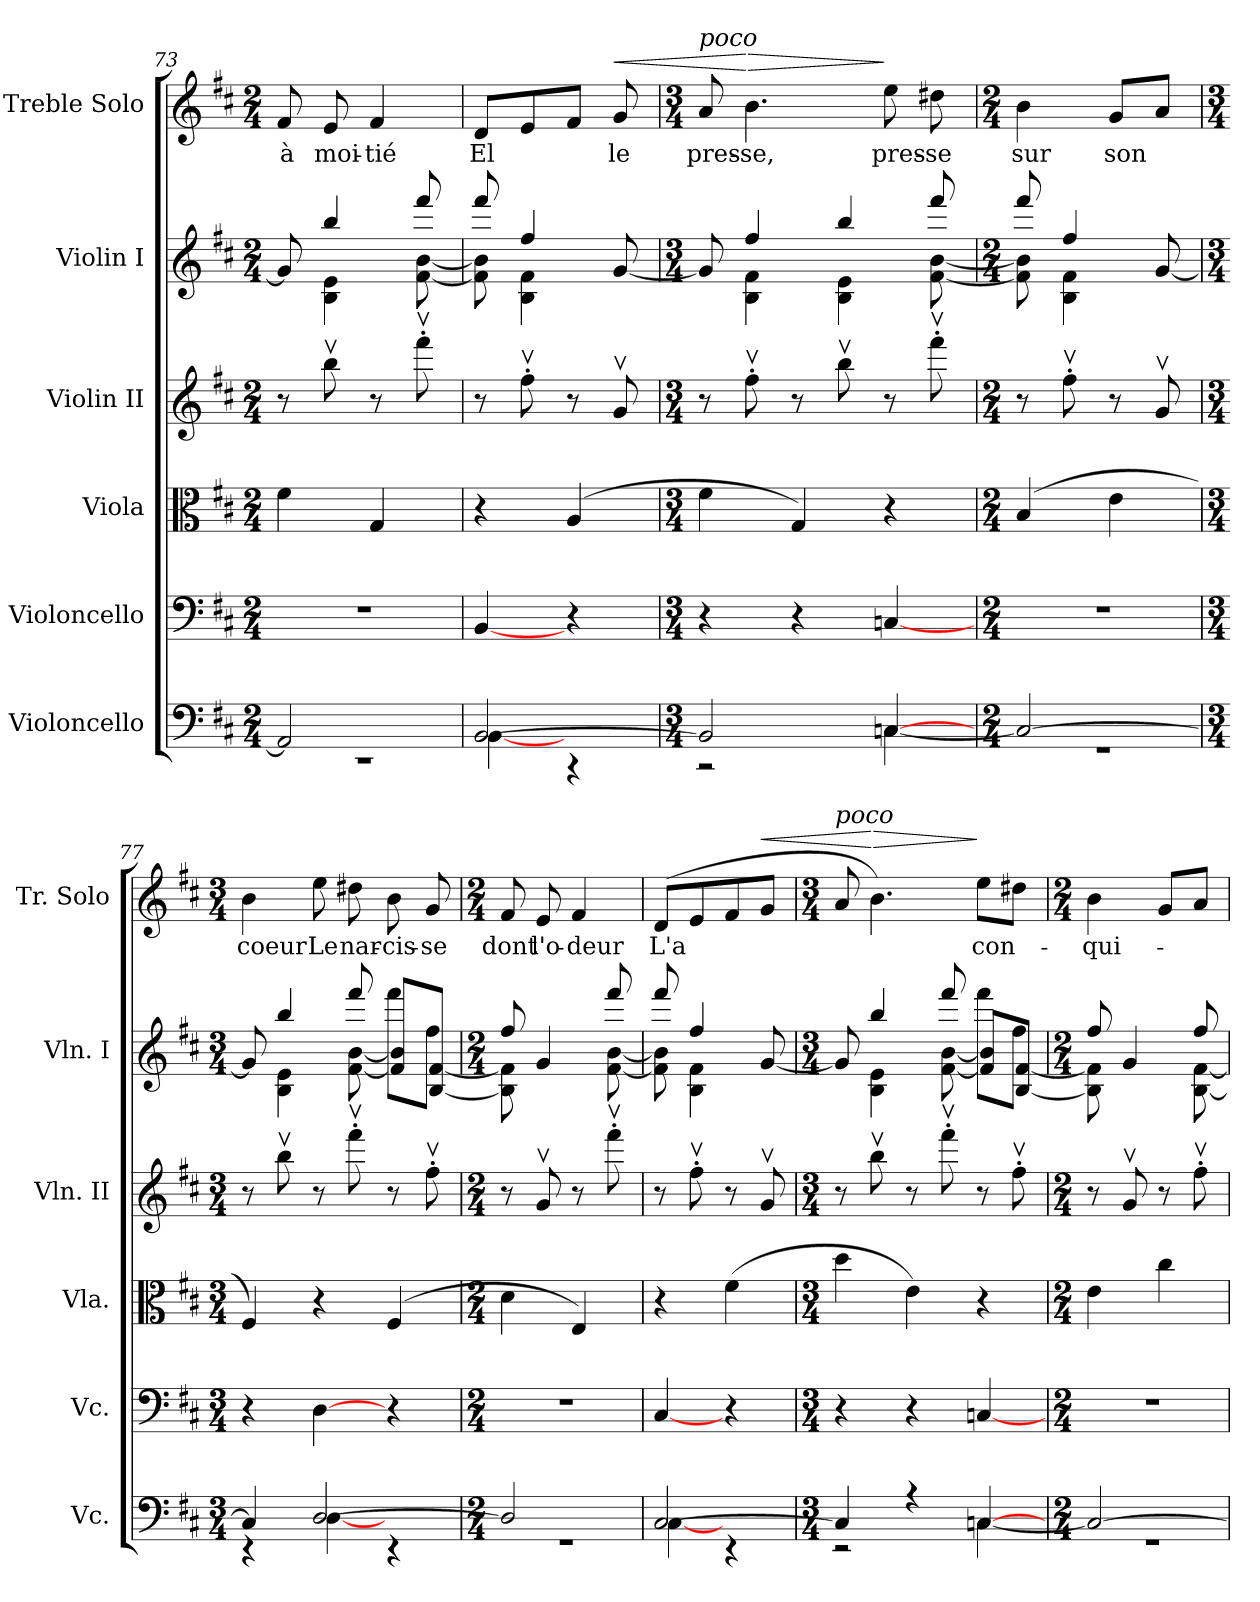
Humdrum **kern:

**kern	**kern	**kern	**kern	**kern	**kern	**text	**dynam
*part6	*part5	*part4	*part3	*part2	*part1	*part1	*part1
*staff6	*staff5	*staff4	*staff3	*staff2	*staff1	*staff1	*staff1
*I"Violoncello	*I"Violoncello	*I"Viola	*I"Violin II	*I"Violin I	*I"Treble Solo	*	*
*I'Vc.	*I'Vc.	*I'Vla.	*I'Vln. II	*I'Vln. I	*I'Tr. Solo	*	*
*clefF4	*clefF4	*clefC3	*clefG2	*clefG2	*clefG2	*	*
*k[f#c#]	*k[f#c#]	*k[f#c#]	*k[f#c#]	*k[f#c#]	*k[f#c#]	*	*
*D:	*D:	*D:	*D:	*D:	*D:	*	*
*M2/4	*M2/4	*M2/4	*M2/4	*M2/4	*M2/4	*	*
=73	=73	=73	=73	=73	=73	=73	=73
*^	*	*	*	*^	*	*	*
2AA]	2r	2r	4f#	8r	8ryy	8g]	8f#	à	.
.	.	.	.	8bbv	4bb	4B 4e	8e	moi-	.
.	.	.	4G	8r	.	.	4f#	-tié	.
.	.	.	.	8fff#'v	8fff#	[8f# [8b	.	.	.
=74	=74	=74	=74	=74	=74	=74	=74	=74	=74
[2BB	[4BB	[4BB	4r	8r	8fff#	8f#] 8b]	8dL	El	.
.	.	.	.	8ff#'v	4ff#	4B 4f#	8e	.	.
.	4r	4r	(4A	8r	.	.	8f#J	.	.
!	!	!	!	!	!	!	!	!	!LO:HP:a
.	.	.	.	8gv	8ryy	[8g	8g	le	<
=75	=75	=75	=75	=75	=75	=75	=75	=75	=75
*M3/4	*	*M3/4	*M3/4	*M3/4	*M3/4	*	*M3/4	*	*
!	!	!	!	!	!	!	!LO:TX:a:i:t=poco	!	!
2BB]	2r	4r	4f#	8r	8ryy	8g]	8a	pres-	.
!	!	!	!	!	!	!	!	!	!LO:HP:n=1:a
.	.	.	.	8ff#'v	4ff#	4B 4f#	4.b	-se,	[ >
.	.	4r	4G)	8r	.	.	.	.	.
.	.	.	.	8bbv	4bb	4B 4e	.	.	.
[4C#	[4Cn	[4Cn	4r	8r	.	.	8ee	pres-	]
.	.	.	.	8fff#'v	8fff#	[8f# [8b	8dd#X	-se	.
=76	=76	=76	=76	=76	=76	=76	=76	=76	=76
*M2/4	*	*M2/4	*M2/4	*M2/4	*M2/4	*	*M2/4	*	*
2Cn_	2r	2r	(4B	8r	8fff#	8f#] 8b]	4b	sur	.
.	.	.	.	8ff#'v	4ff#	4B 4f#	.	.	.
.	.	.	4e	8r	.	.	8gL	son	.
.	.	.	.	8gv	8ryy	[8g	8aJ	.	.
=77	=77	=77	=77	=77	=77	=77	=77	=77	=77
*M3/4	*	*M3/4	*M3/4	*M3/4	*M3/4	*	*M3/4	*	*
4Cn]	4r	4r	4F#)	8r	8ryy	8g]	4b	coeur	.
.	.	.	.	8bbv	4bb	4B 4e	.	.	.
[2D	[4D	[4D	4r	8r	.	.	8ee	Le	.
.	.	.	.	8fff#'v	8fff#	[8f# [8b	8dd#X	nar-	.
.	4r	4r	(4F#	8r	8fff#\L	8f#]/ 8b]/L	8b	-cis-	.
.	.	.	.	8ff#'v	8ff#\J	[8B/ [8f#/J	8g	-se	.
=78	=78	=78	=78	=78	=78	=78	=78	=78	=78
*M2/4	*	*M2/4	*M2/4	*M2/4	*M2/4	*	*M2/4	*	*
2D]	2r	2r	4d	8r	8ff#	8B] 8f#]	8f#	dont	.
.	.	.	.	8gv	8ryy	4g	8e	l'o-	.
.	.	.	4E)	8r	8ryy	.	4f#	-deur	.
.	.	.	.	8fff#'v	8fff#	[8f# [8b	.	.	.
=79	=79	=79	=79	=79	=79	=79	=79	=79	=79
[2C#	[4C#	[4C#	4r	8r	8fff#	8f#] 8b]	(8dL	L'a	.
.	.	.	.	8ff#'v	4ff#	4B 4f#	8e	.	.
.	4r	4r	(4f#	8r	.	.	8f#	.	.
!	!	!	!	!	!	!	!	!	!LO:HP:a
.	.	.	.	8gv	8ryy	[8g	8gJ	.	<
=80	=80	=80	=80	=80	=80	=80	=80	=80	=80
*M3/4	*	*M3/4	*M3/4	*M3/4	*M3/4	*	*M3/4	*	*
!	!	!	!	!	!	!	!LO:TX:a:i:t=poco	!	!
4C#]	2r	4r	4dd	8r	8ryy	8g]	8a	.	.
!	!	!	!	!	!	!	!	!	!LO:HP:n=1:a
.	.	.	.	8bbv	4bb	4B 4e	4.b)	.	[ >
4r	.	4r	4e)	8r	.	.	.	.	.
.	.	.	.	8fff#'v	8fff#	[8f# [8b	.	.	.
[4C#	[4Cn	[4Cn	4r	8r	8fff#\L	8f#]/ 8b]/L	8eeL	con-	]
.	.	.	.	8ff#'v	8ff#\J	[8B/ [8f#/J	8dd#XJ	.	.
=81	=81	=81	=81	=81	=81	=81	=81	=81	=81
*M2/4	*	*M2/4	*M2/4	*M2/4	*M2/4	*	*M2/4	*	*
2Cn_	2r	2r	4e	8r	8ff#	8B] 8f#]	4b	-qui-	.
.	.	.	.	8gv	8ryy	4g	.	.	.
.	.	.	4cc#	8r	8ryy	.	8gL	.	.
.	.	.	.	8ff#'v	8ff#	[8B [8f#	8aJ	.	.
*v	*v	*	*	*	*v	*v	*	*	*
=	=	=	=	=	=	=	=
*-	*-	*-	*-	*-	*-	*-	*-
